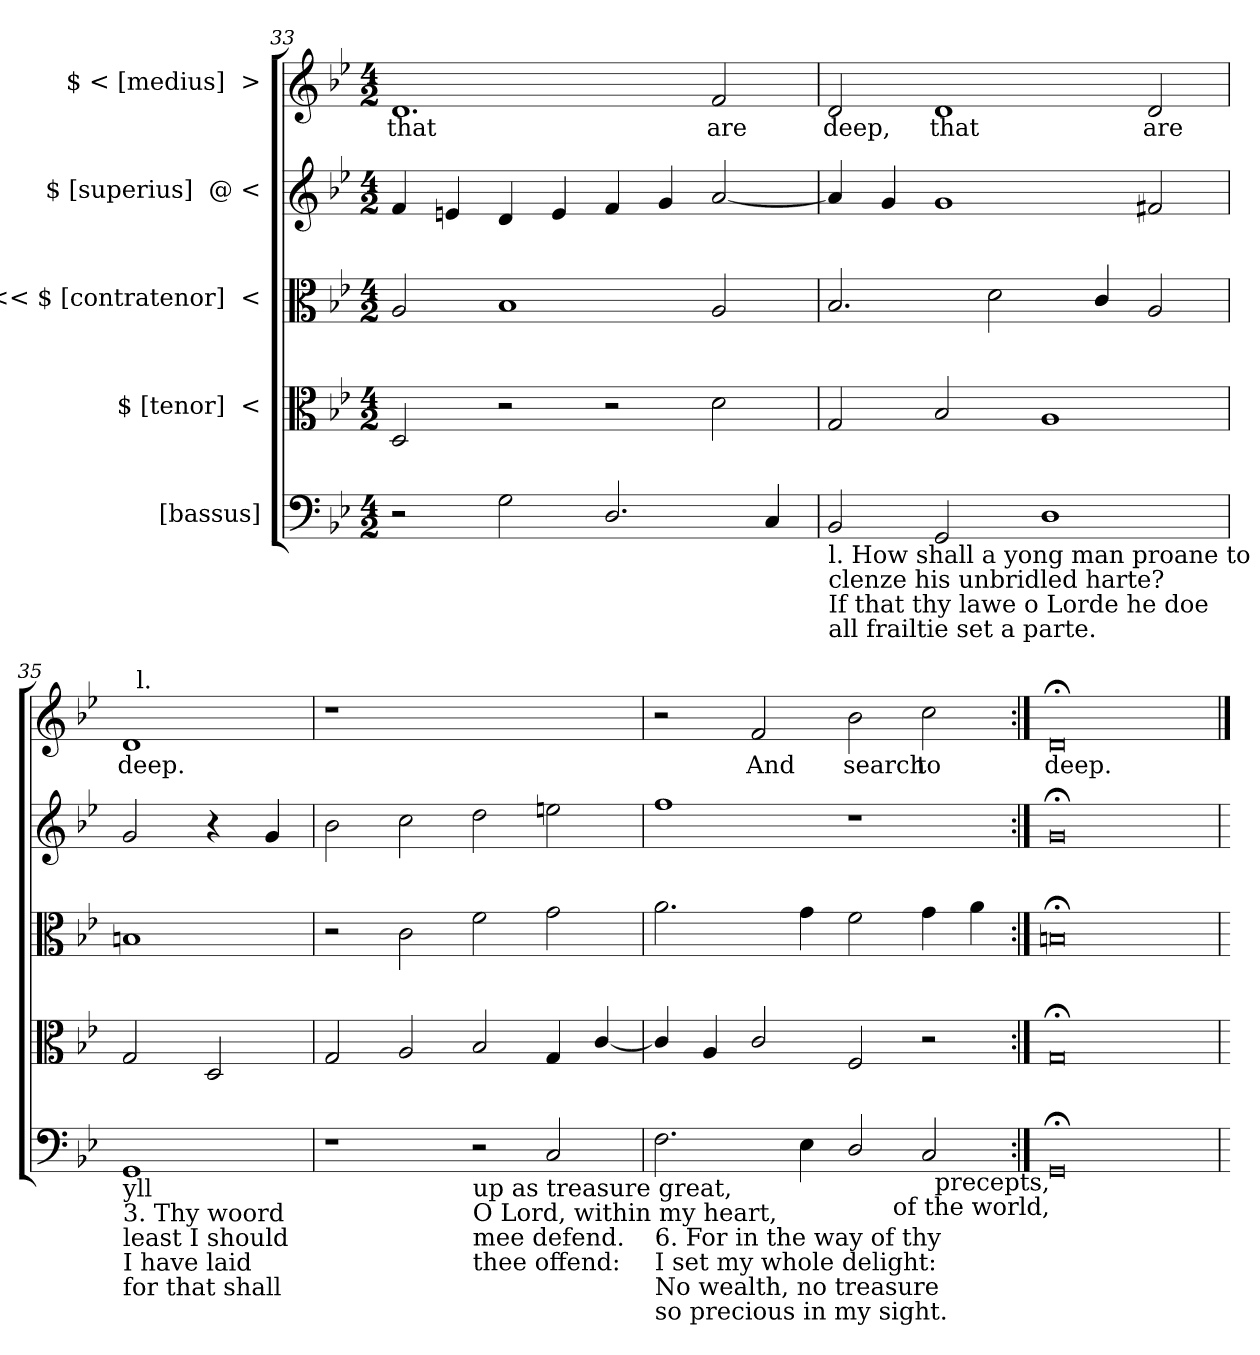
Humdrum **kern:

**kern	**kern	**kern	**kern	**kern	**text
*part5	*part4	*part3	*part2	*part1	*part1
*staff5	*staff4	*staff3	*staff2	*staff1	*staff1
*I"[bassus]	*I"$  [tenor]  <	*I"> << $  [contratenor]  <	*I"$  [superius]  @ <	*I"$  <  [medius]  >	*
*clefF4	*clefC3	*clefC3	*clefG2	*clefG2	*
*	*ITrd-3c-5	*	*	*	*
*k[b-e-]	*k[b-e-a-]	*k[b-e-]	*k[b-e-]	*k[b-e-]	*
*B-:	*E-:	*B-:	*B-:	*B-:	*
*M4/2	*M4/2	*M4/2	*M4/2	*M4/2	*
=33	=33	=33	=33	=33	=33
!	!	!	!	!	!LO:LY:b:cj
2r	2G/	2A/	4f/	1.d	that
.	.	.	4en/	.	.
2G\	2r	1B-	4d/	.	.
.	.	.	4e/	.	.
2.D/	2r	.	4f/	.	.
.	.	.	4g/	.	.
!	!	!	!	!	!LO:LY:b:cj
.	2g\	2A/	[>2a/	2f/	are
4C/	.	.	.	.	.
!!LO:LB:g=z
=34	=34	=34	=34	=34	=34
!	!	!	!	!	!LO:LY:b:cj
2BB-/	2c/	2.B-/	4a/]	2d/	deep,
.	.	.	4g/	.	.
!	!	!	!	!	!LO:LY:b:cj
2GG/	2e-/	.	1g	1d	that
.	.	2d\	.	.	.
1D	1d	.	.	.	.
.	.	4c/	.	.	.
!	!	!	!	!	!LO:LY:b:cj
.	.	2A/	2f#X/	2d/	are
!LO:TX:b:t=l. How shall a yong man proane to	!	!	!	!	!
!LO:TX:b:t=clenze his unbridled harte?	!	!	!	!	!
!LO:TX:b:t=If that thy lawe o Lorde he doe	!	!	!	!	!
!LO:TX:b:t=all frailtie set a parte.	!	!	!	!	!
=35	=35	=35	=35	=35	=35
!	!	!	!	!	!LO:LY:b:cj
*	*	*	*	*^	*
1GG	2c/	1Bn	2g/	1d	32ryy	deep.
!	!	!	!	!	!LO:TX:a:t=l.	!
.	.	.	.	.	2ryy	.
.	2G/	.	4r	.	.	.
.	.	.	.	.	4...ryy	.
.	.	.	4g/	.	.	.
!LO:TX:b:t=yll	!	!	!	!	!	!
!LO:TX:b:t=3. Thy woord	!	!	!	!	!	!
!LO:TX:b:t=least I should	!	!	!	!	!	!
!LO:TX:b:t=I have laid	!	!	!	!	!	!
!LO:TX:b:t=for that shall	!	!	!	!	!	!
=36	=36	=36	=36	=36	=36	=36
!	!	!	!	!LO:N:vis=1	!	!
*	*	*	*	*v	*v	*
1r	2c/	2r	2b-\	1r	.
.	2d/	2c\	2cc\	.	.
!LO:TX:b:t=up as treasure great,	!	!	!	!	!
!LO:TX:b:t=O Lord, within my heart,	!	!	!	!	!
!LO:TX:b:t=mee defend.	!	!	!	!	!
!LO:TX:b:t=thee offend&colon;	!	!	!	!	!
2r	2e-/	2f\	2dd\	1ryy	.
2C/	4c/	2g\	2een\	.	.
.	[<4f/	.	.	.	.
=37	=37	=37	=37	=37	=37
2.F\	4f/]	2.a\	1ff	2r	.
.	4d/	.	.	.	.
!	!	!	!	!	!LO:LY:b:cj
.	2f/	.	.	2f/	And
4E-\	.	4g\	.	.	.
!	!	!	!	!	!LO:LY:b:cj
2D/	2B-/	2f\	1r	2b-\	search
!	!	!	!	!	!LO:LY:b:cj
2C/	2r	4g\	.	2cc\	to
.	.	4a\	.	.	.
!LO:TX:b:t=6. For in the way of thy	!	!	!	!	!
!LO:TX:b:t=I set my whole delight&colon;	!	!	!	!	!
!LO:TX:b:t=No wealth, no treasure	!	!	!	!	!
!LO:TX:b:t=so precious in my sight.	!	!	!	!	!
=38:|!	=38:|!	=38:|!	=38:|!	=38:|!	=38:|!
!	!	!	!	!	!LO:LY:b:cj
0GG;<	0c;<	0Bn;<	0g;<	0d;<	deep.
!LO:TX:b:t=precepts,	!	!	!	!	!
!LO:TX:b:t=of the world,	!	!	!	!	!
=	=	=	=	==	==
*-	*-	*-	*-	*-	*-
